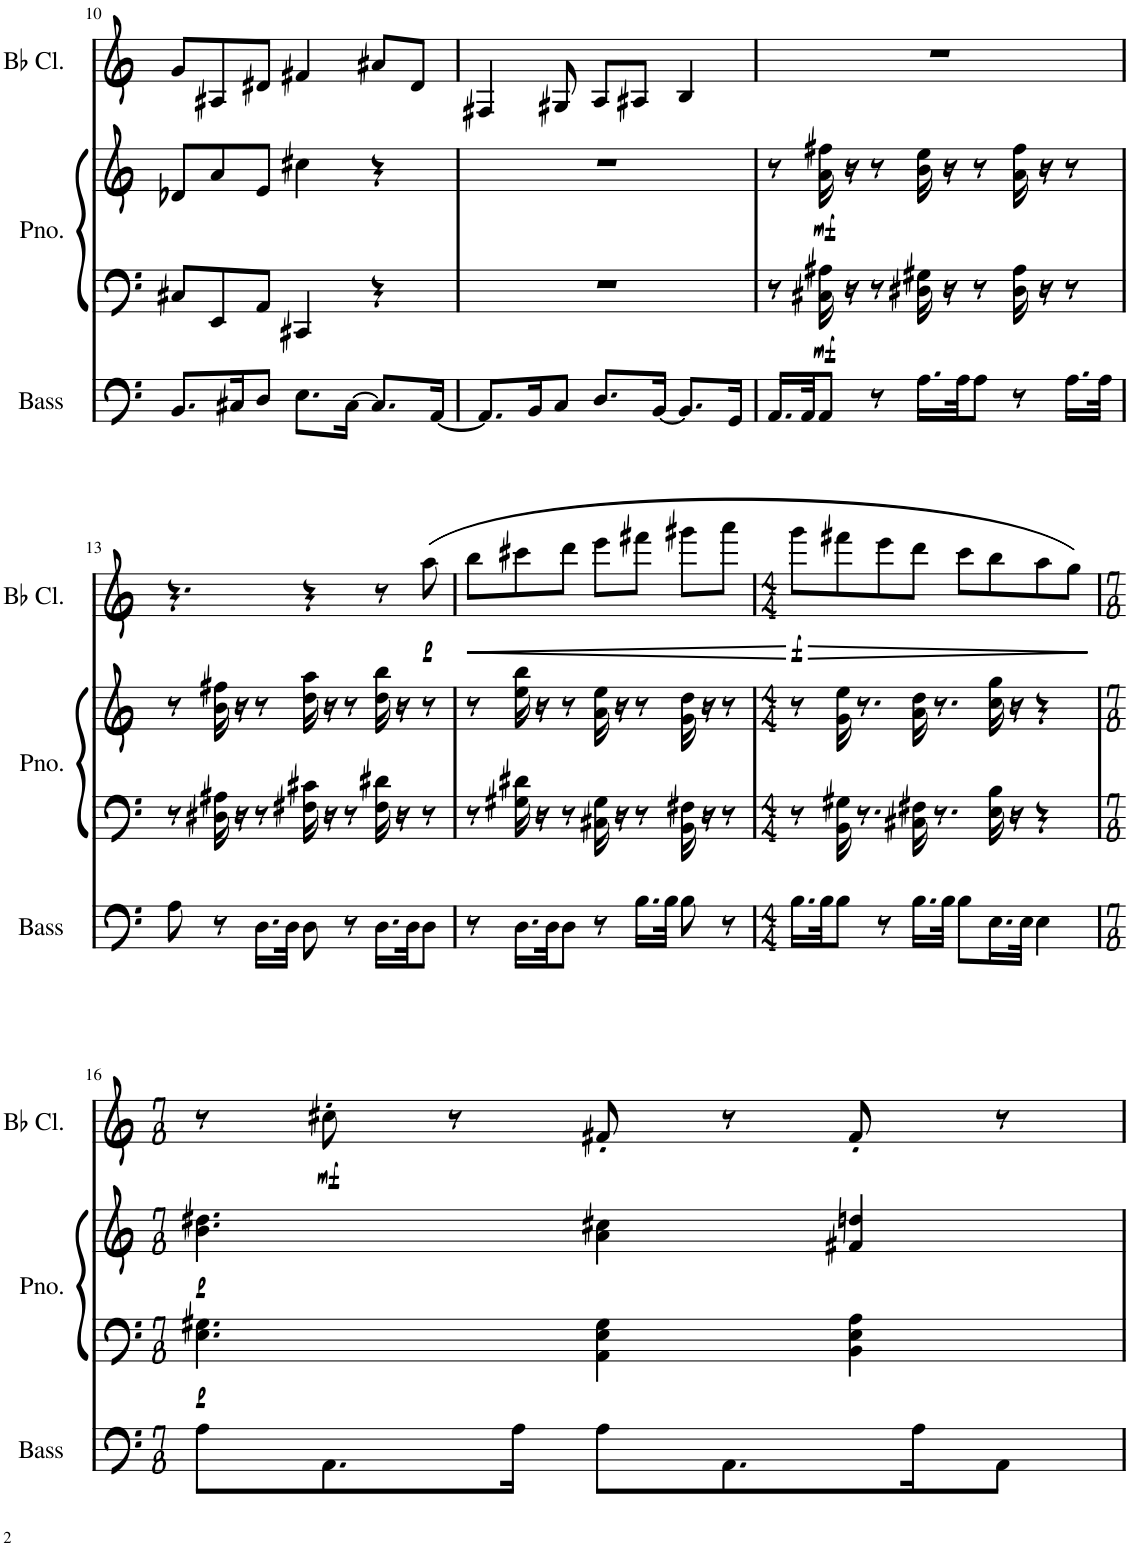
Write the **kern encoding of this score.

**kern	**kern	**kern	**dynam	**kern	**dynam
*part3	*part2	*part2	*part2	*part1	*part1
*staff4	*staff3	*staff2	*staff2/3	*staff1	*staff1
*I"Acoustic Bass	*I"Piano	*	*	*I"Bb Clarinet	*
*I'Bass	*I'Pno.	*	*	*I'Bb Cl.	*
!!LO:PB:g=z
*clefF4	*clefF4	*clefG2	*	*clefG2	*
*Trd7c12	*	*	*	*Trd1c2	*
*k[]	*k[]	*k[]	*	*k[]	*
*M7/8	*M7/8	*M7/8	*	*M7/8	*
=10	=10	=10	=10	=10	=10
8.BB/L	8C#X/L	8d-X/L	.	8g/L	.
.	8EE/	8a/	.	8A#X/	.
16C#X/K	.	.	.	.	.
8D/J	8AA/J	8e/J	.	8d#X/J	.
8.E\L	4CC#X/	4cc#X\	.	4f#X/	.
[16C#\Jk	.	.	.	.	.
8.C#/L]	4r	4r	.	8a#X/L	.
.	.	.	.	8d#/J	.
[16AA/Jk	.	.	.	.	.
=11	=11	=11	=11	=11	=11
8.AA/L]	2..r	2..r	.	4F#X/	.
16BB/K	.	.	.	.	.
8C/J	.	.	.	8G#X/	.
8.D/L	.	.	.	8A/L	.
.	.	.	.	8A#X/J	.
[16BB/Jk	.	.	.	.	.
8.BB/L]	.	.	.	4B/	.
16GG/Jk	.	.	.	.	.
=12	=12	=12	=12	=12	=12
16.AA/LL	8r	8r	.	2..r	.
32AA/JK	.	.	.	.	.
!	!	!	!LO:DY:b=2	!	!
!	!	!	!LO:DY:n=1:b	!	!
8AA/J	16C#X\ 16A#X\	16a\ 16ff#X\	mf mf	.	.
.	16r	16r	.	.	.
8r	8r	8r	.	.	.
16.A\LL	16D#X\ 16G#X\	16b\ 16ee\	.	.	.
.	16r	16r	.	.	.
32A\JK	.	.	.	.	.
8A\J	8r	8r	.	.	.
8r	16D#\ 16A#\	16a\ 16ff#\	.	.	.
.	16r	16r	.	.	.
16.A\LL	8r	8r	.	.	.
32A\JJk	.	.	.	.	.
!!LO:LB:g=z
=13	=13	=13	=13	=13	=13
8A\	8r	8r	.	4.r	.
8r	16D#X\ 16A#X\	16b\ 16ff#X\	.	.	.
.	16r	16r	.	.	.
16.D\LL	8r	8r	.	.	.
32D\JJk	.	.	.	.	.
8D\	16F#X\ 16c#X\	16dd\ 16aa\	.	4r	.
.	16r	16r	.	.	.
8r	8r	8r	.	.	.
16.D\LL	16F#\ 16d#X\	16dd\ 16bb\	.	8r	.
.	16r	16r	.	.	.
32D\JK	.	.	.	.	.
!	!	!	!	!	!LO:DY:b
8D\J	8r	8r	.	(8aa\	p
=14	=14	=14	=14	=14	=14
!	!	!	!	!	!LO:HP:b
8r	8r	8r	.	8bb\L	<
16.D\LL	16G#X\ 16d#X\	16ee\ 16bb\	.	8ccc#X\	.
.	16r	16r	.	.	.
32D\JK	.	.	.	.	.
8D\J	8r	8r	.	8ddd\J	.
8r	16C#X\ 16G#\	16a\ 16ee\	.	8eee\L	.
.	16r	16r	.	.	.
16.B\LL	8r	8r	.	8fff#X\J	.
32B\JJk	.	.	.	.	.
8B\	16BB\ 16F#X\	16g\ 16dd\	.	8ggg#X\L	.
.	16r	16r	.	.	.
8r	8r	8r	.	8aaa\J	.
.	.	.	.	.	[
=15	=15	=15	=15	=15	=15
*M4/4	*M4/4	*M4/4	*	*M4/4	*
!	!	!	!	!	!LO:HP:b
!	!	!	!	!	!LO:DY:n=1:b
16.B\LL	8r	8r	.	8ggg\L	> f
32B\JK	.	.	.	.	.
8B\J	16BB\ 16G#X\	16g\ 16ee\	.	8fff#X\	.
.	8.r	8.r	.	.	.
8r	.	.	.	8eee\	.
16.B\LL	16C#X\ 16F#X\	16a\ 16dd\	.	8ddd\J	.
.	8.r	8.r	.	.	.
32B\JJk	.	.	.	.	.
8B\L	.	.	.	8ccc\L	.
16.E\L	16E\ 16B\	16cc\ 16gg\	.	8bb\	.
.	16r	16r	.	.	.
32E\JJk	.	.	.	.	.
4E\	4r	4r	.	8aa\	.
.	.	.	.	8gg\J)	.
.	.	.	.	.	]
!!LO:LB:g=z
=16	=16	=16	=16	=16	=16
*M7/8	*M7/8	*M7/8	*	*M7/8	*
!	!	!	!LO:DY:b=2	!	!
!	!	!	!LO:DY:n=1:b	!	!
8A\L	4.E\ 4.G#X\	4.b\ 4.dd#X\	p p	8r	.
!	!	!	!	!	!LO:DY:b
8.AA\	.	.	.	8cc#X'\	mf
.	.	.	.	8r	.
16A\Jk	.	.	.	.	.
8A\L	4AA\ 4E\ 4G#\	4a\ 4cc#X\	.	8f#X'/	.
8.AA\	.	.	.	8r	.
.	4BB\ 4E\ 4A\	4f#X/ 4ddn/	.	8f#'/	.
16A\K	.	.	.	.	.
8AA\J	.	.	.	8r	.
=	=	=	=	=	=
*-	*-	*-	*-	*-	*-
